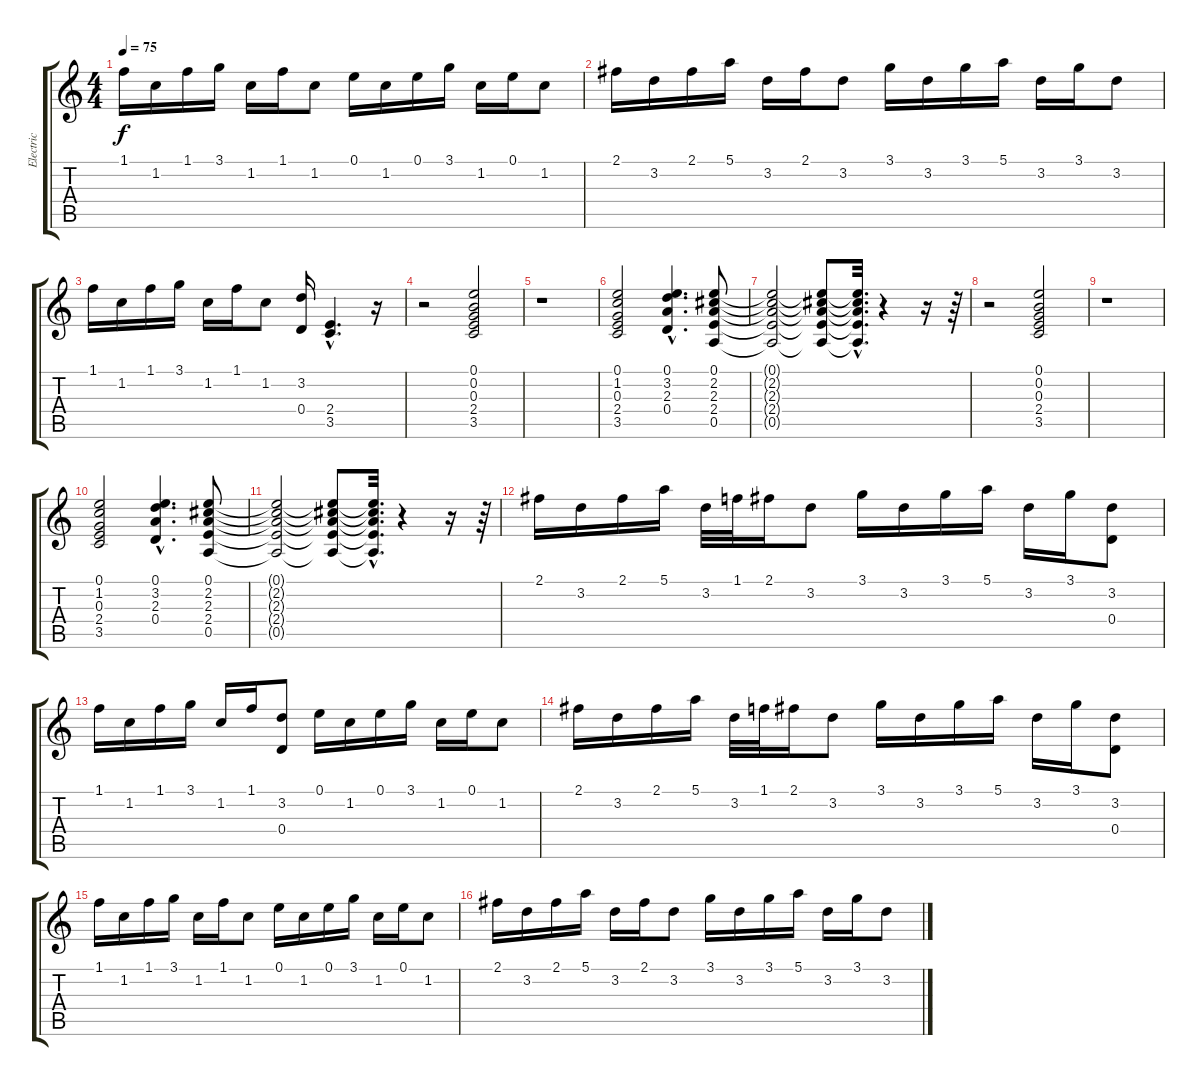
\track ("Electric" "Electric") {instrument electricguitarclean}
\staff {score tabs}
\tuning (E4 B3 G3 D3 A2 E2) {hide}
\ts (4 4)
\tempo 75
\clef g2
\ks c
1.1.16{dy f} 1.2.16 1.1.16 3.1.16 1.2.16 1.1.16 1.2.8 0.1.16 1.2.16 0.1.16 3.1.16 1.2.16 0.1.16 1.2.8 |
2.1.16 3.2.16 2.1.16 5.1.16 3.2.16 2.1.16 3.2.8 3.1.16 3.2.16 3.1.16 5.1.16 3.2.16 3.1.16 3.2.8 |
1.1.16 1.2.16 1.1.16 3.1.16 1.2.16 1.1.16 1.2.8 (3.2 0.4).16 (2.4{hac} 3.5{hac}).4{d} r.16 |
r.2 (0.1 0.2 0.3 2.4 3.5).2 |
r.1 |
(0.1 1.2 0.3 2.4 3.5).2 (0.1{hac} 3.2{hac} 2.3{hac} 0.4{hac}).4{d} (0.1 2.2 2.3 2.4 0.5).8 |
(0.1{t} 2.2{t} 2.3{t} 2.4{t} 0.5{t}).2 (0.1{t} 2.2{t} 2.3{t} 2.4{t} 0.5{t}).8 (0.1{hac t} 2.2{hac t} 2.3{hac t} 2.4{hac t} 0.5{hac t}).32{d} r.4 r.16 r.64 |
r.2 (0.1 0.2 0.3 2.4 3.5).2 |
r.1 |
(0.1 1.2 0.3 2.4 3.5).2 (0.1{hac} 3.2{hac} 2.3{hac} 0.4{hac}).4{d} (0.1 2.2 2.3 2.4 0.5).8 |
(0.1{t} 2.2{t} 2.3{t} 2.4{t} 0.5{t}).2 (0.1{t} 2.2{t} 2.3{t} 2.4{t} 0.5{t}).8 (0.1{hac t} 2.2{hac t} 2.3{hac t} 2.4{hac t} 0.5{hac t}).32{d} r.4 r.16 r.64 |
2.1.16 3.2.16 2.1.16 5.1.16 3.2.32 1.1.32 2.1.16 3.2.8 3.1.16 3.2.16 3.1.16 5.1.16 3.2.16 3.1.16 (3.2 0.4).8 |
1.1.16 1.2.16 1.1.16 3.1.16 1.2.16 1.1.16 (3.2 0.4).8 0.1.16 1.2.16 0.1.16 3.1.16 1.2.16 0.1.16 1.2.8 |
2.1.16 3.2.16 2.1.16 5.1.16 3.2.32 1.1.32 2.1.16 3.2.8 3.1.16 3.2.16 3.1.16 5.1.16 3.2.16 3.1.16 (3.2 0.4).8 |
1.1.16 1.2.16 1.1.16 3.1.16 1.2.16 1.1.16 1.2.8 0.1.16 1.2.16 0.1.16 3.1.16 1.2.16 0.1.16 1.2.8 |
2.1.16 3.2.16 2.1.16 5.1.16 3.2.16 2.1.16 3.2.8 3.1.16 3.2.16 3.1.16 5.1.16 3.2.16 3.1.16 3.2.8
